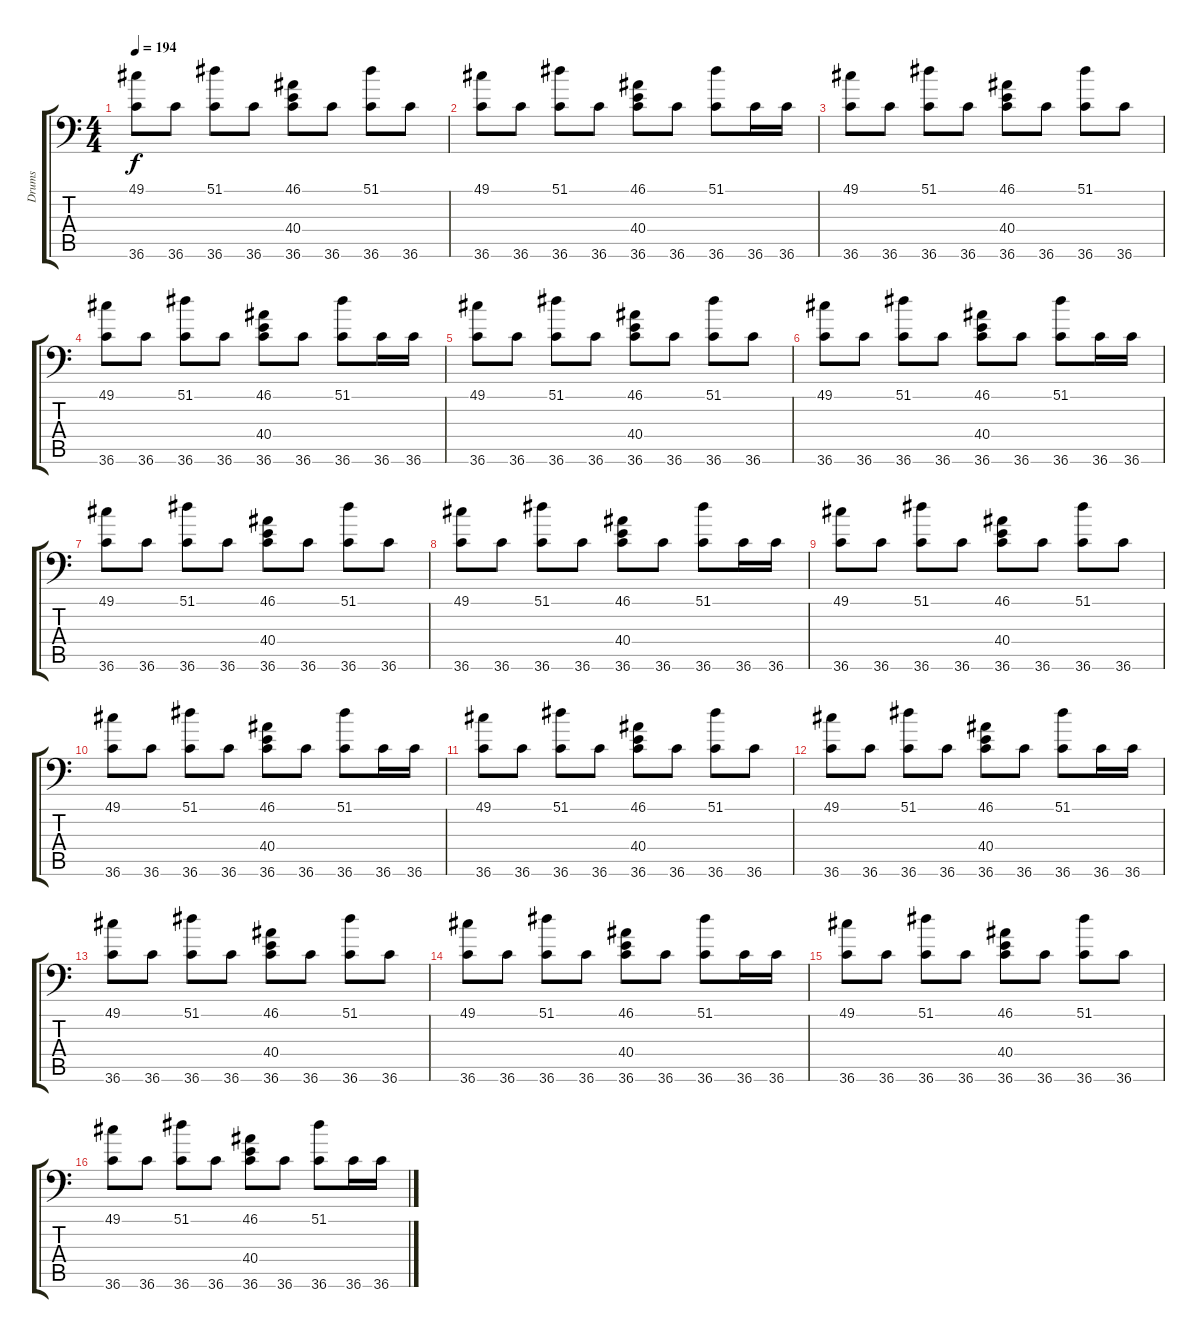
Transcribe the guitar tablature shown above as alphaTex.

\track ("Drums" "Drums") {instrument acousticgrandpiano}
\staff {score tabs}
\tuning (C-1 C-1 C-1 C-1 C-1 C-1) {hide}
\ts (4 4)
\tempo 194
\clef f4
\ks c
(49.1 36.6).8{dy f} 36.6.8 (51.1 36.6).8 36.6.8 (46.1 40.4 36.6).8 36.6.8 (51.1 36.6).8 36.6.8 |
(49.1 36.6).8 36.6.8 (51.1 36.6).8 36.6.8 (46.1 40.4 36.6).8 36.6.8 (51.1 36.6).8 36.6.16 36.6.16 |
(49.1 36.6).8 36.6.8 (51.1 36.6).8 36.6.8 (46.1 40.4 36.6).8 36.6.8 (51.1 36.6).8 36.6.8 |
(49.1 36.6).8 36.6.8 (51.1 36.6).8 36.6.8 (46.1 40.4 36.6).8 36.6.8 (51.1 36.6).8 36.6.16 36.6.16 |
(49.1 36.6).8 36.6.8 (51.1 36.6).8 36.6.8 (46.1 40.4 36.6).8 36.6.8 (51.1 36.6).8 36.6.8 |
(49.1 36.6).8 36.6.8 (51.1 36.6).8 36.6.8 (46.1 40.4 36.6).8 36.6.8 (51.1 36.6).8 36.6.16 36.6.16 |
(49.1 36.6).8 36.6.8 (51.1 36.6).8 36.6.8 (46.1 40.4 36.6).8 36.6.8 (51.1 36.6).8 36.6.8 |
(49.1 36.6).8 36.6.8 (51.1 36.6).8 36.6.8 (46.1 40.4 36.6).8 36.6.8 (51.1 36.6).8 36.6.16 36.6.16 |
(49.1 36.6).8 36.6.8 (51.1 36.6).8 36.6.8 (46.1 40.4 36.6).8 36.6.8 (51.1 36.6).8 36.6.8 |
(49.1 36.6).8 36.6.8 (51.1 36.6).8 36.6.8 (46.1 40.4 36.6).8 36.6.8 (51.1 36.6).8 36.6.16 36.6.16 |
(49.1 36.6).8 36.6.8 (51.1 36.6).8 36.6.8 (46.1 40.4 36.6).8 36.6.8 (51.1 36.6).8 36.6.8 |
(49.1 36.6).8 36.6.8 (51.1 36.6).8 36.6.8 (46.1 40.4 36.6).8 36.6.8 (51.1 36.6).8 36.6.16 36.6.16 |
(49.1 36.6).8 36.6.8 (51.1 36.6).8 36.6.8 (46.1 40.4 36.6).8 36.6.8 (51.1 36.6).8 36.6.8 |
(49.1 36.6).8 36.6.8 (51.1 36.6).8 36.6.8 (46.1 40.4 36.6).8 36.6.8 (51.1 36.6).8 36.6.16 36.6.16 |
(49.1 36.6).8 36.6.8 (51.1 36.6).8 36.6.8 (46.1 40.4 36.6).8 36.6.8 (51.1 36.6).8 36.6.8 |
(49.1 36.6).8 36.6.8 (51.1 36.6).8 36.6.8 (46.1 40.4 36.6).8 36.6.8 (51.1 36.6).8 36.6.16 36.6.16
